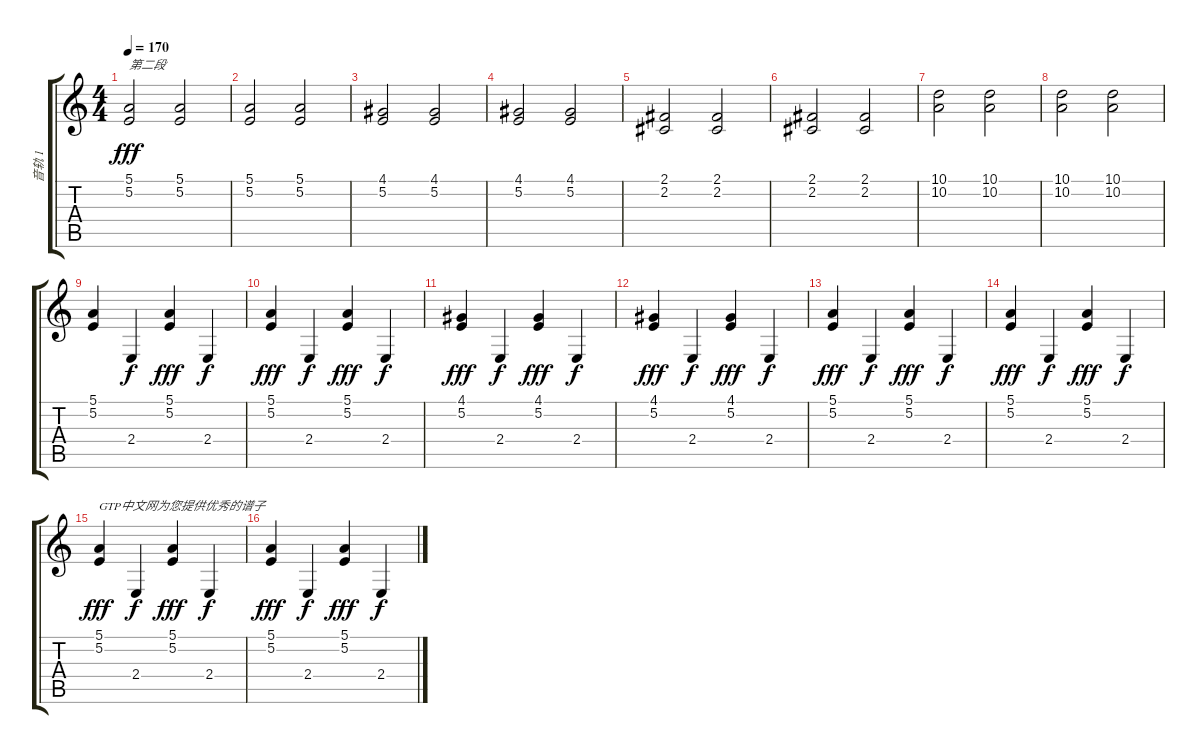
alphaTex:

\track ("音轨 1" "音轨 1") {instrument acousticgrandpiano}
\staff {score tabs}
\tuning (E4 B3 G3 D3 A2 E2) {hide}
\ts (4 4)
\tempo 170
\clef g2
\ks c
(5.1 5.2).2{txt "第二段" dy fff} (5.1 5.2).2 |
(5.1 5.2).2 (5.1 5.2).2 |
(4.1 5.2).2 (4.1 5.2).2 |
(4.1 5.2).2 (4.1 5.2).2 |
(2.1 2.2).2 (2.1 2.2).2 |
(2.1 2.2).2 (2.1 2.2).2 |
(10.1 10.2).2 (10.1 10.2).2 |
(10.1 10.2).2 (10.1 10.2).2 |
(5.1 5.2).4 2.4.4{dy f} (5.1 5.2).4{dy fff} 2.4.4{dy f} |
(5.1 5.2).4{dy fff} 2.4.4{dy f} (5.1 5.2).4{dy fff} 2.4.4{dy f} |
(4.1 5.2).4{dy fff} 2.4.4{dy f} (4.1 5.2).4{dy fff} 2.4.4{dy f} |
(4.1 5.2).4{dy fff} 2.4.4{dy f} (4.1 5.2).4{dy fff} 2.4.4{dy f} |
(5.1 5.2).4{dy fff} 2.4.4{dy f} (5.1 5.2).4{dy fff} 2.4.4{dy f} |
(5.1 5.2).4{dy fff} 2.4.4{dy f} (5.1 5.2).4{dy fff} 2.4.4{dy f} |
(5.1 5.2).4{txt "GTP中文网为您提供优秀的谱子" dy fff} 2.4.4{dy f} (5.1 5.2).4{dy fff} 2.4.4{dy f} |
(5.1 5.2).4{dy fff} 2.4.4{dy f} (5.1 5.2).4{dy fff} 2.4.4{dy f}
